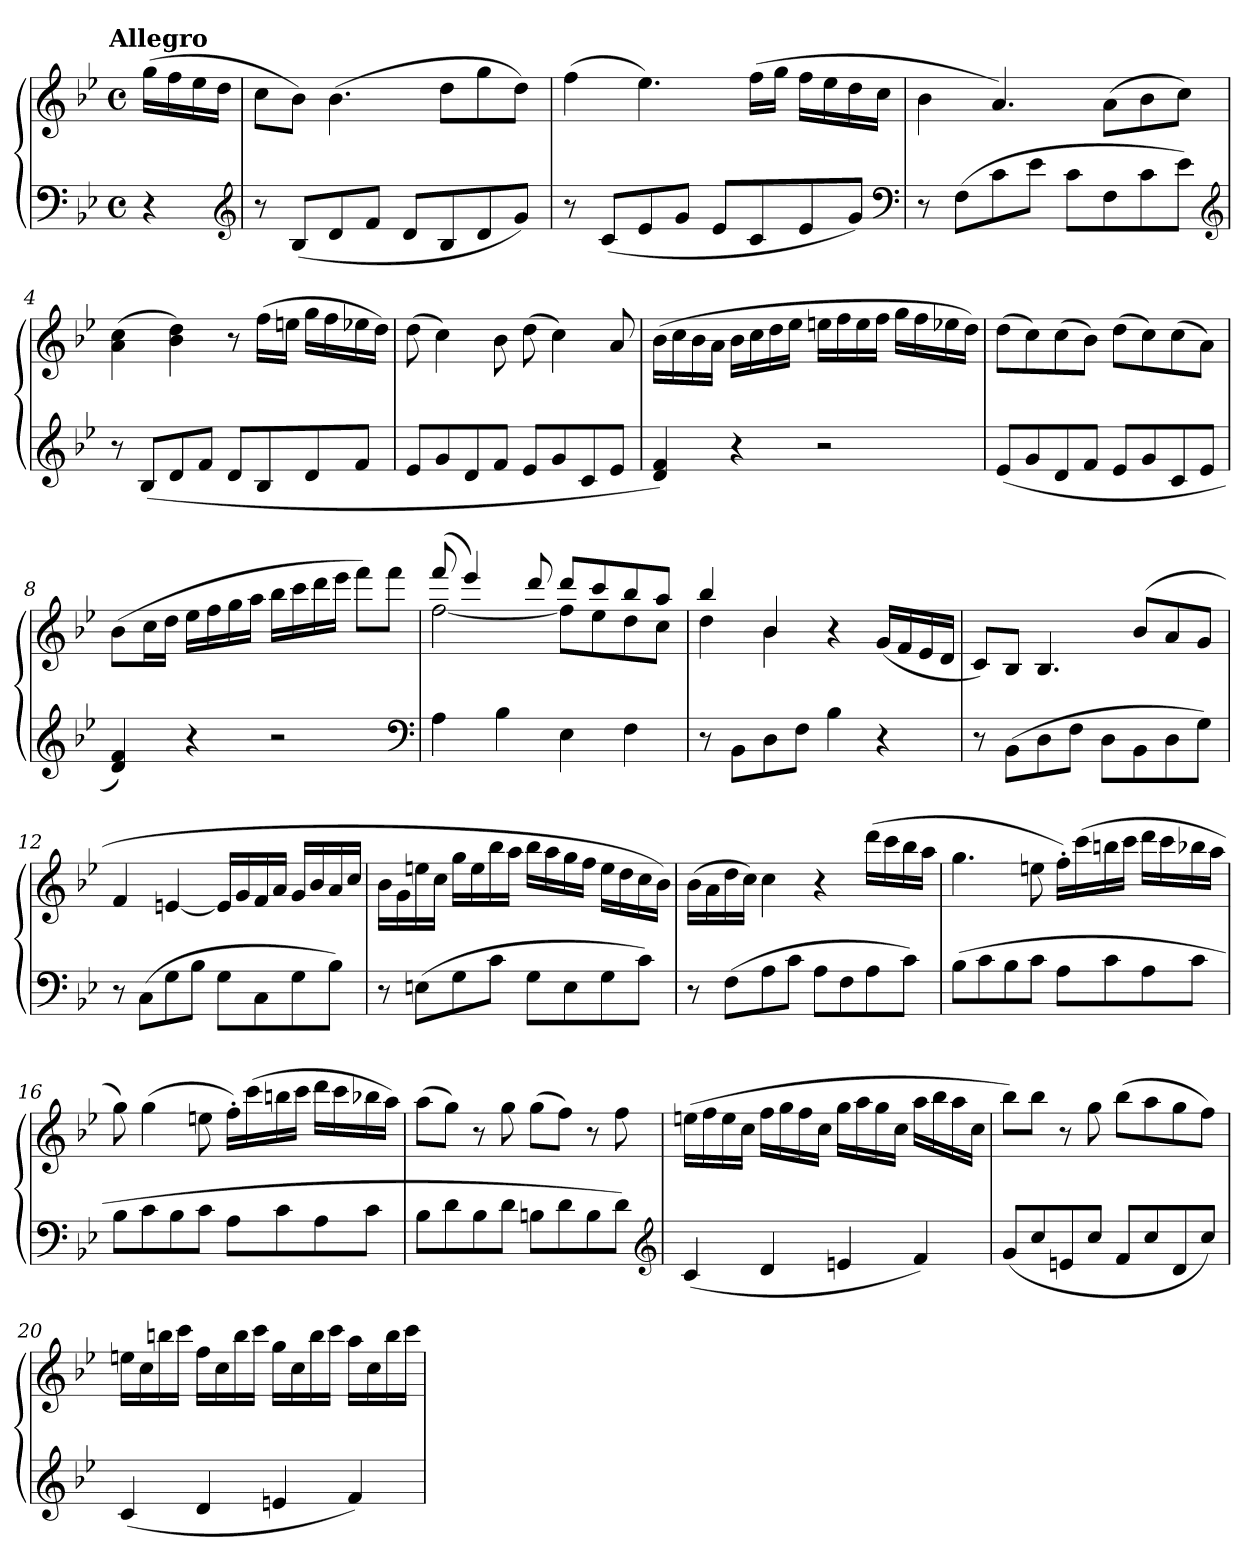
**kern	**kern
*part1	*part1
*staff2	*staff1
*clefF4	*clefG2
*k[b-e-]	*k[b-e-]
!!LO:TX:omd:t=Allegro
*M4/4	*M4/4
*met(c)	*met(c)
*MM120	*MM120
=	=
4r	(16ggLL
.	16ff
.	16ee-
.	16ddJJ
*clefG2	*
=1	=1
8r	8ccL
(8B-L	8b-J)
8d	(4.b-
8fJ	.
8dL	.
8B-	8ddL
8d	8gg
8gJ)	8ddJ)
=2	=2
8r	(4ff
(8cL	.
8e-	4.ee-)
8gJ	.
8e-L	.
8c	(16ffLL
.	16ggJJ
8e-	16ffLL
.	16ee-
8gJ)	16dd
.	16ccJJ
*clefF4	*
=3	=3
8r	4b-
(8FL	.
8c	4.a)
8e-J	.
8cL	.
8F	(8aL
8c	8b-
8e-J)	8ccJ)
*clefG2	*
=4	=4
8r	(4a 4cc
(8B-L	.
8d	4b- 4dd)
8fJ	.
8dL	8r
8B-	(16ffLL
.	16eenJJ
8d	16ggLL
.	16ff
8fJ	16ee-X
.	16ddJJ)
=5	=5
8e-L	(8dd
8g	4cc)
8d	.
8fJ	8b-
8e-L	(8dd
8g	4cc)
8c	.
8e-J	8a
=6	=6
4d 4f)	(16b-LL
.	16cc
.	16b-
.	16aJJ
4r	16b-LL
.	16cc
.	16dd
.	16ee-JJ
2r	16eenLL
.	16ff
.	16ee
.	16ffJJ
.	16ggLL
.	16ff
.	16ee-X
.	16ddJJ)
=7	=7
(8e-L	(8ddL
8g	8cc)
8d	(8cc
8fJ	8b-J)
8e-L	(8ddL
8g	8cc)
8c	(8cc
8e-J	8aJ)
=8	=8
4d 4f)	(8b-L
.	16ccL
.	16ddJJ
4r	16ee-LL
.	16ff
.	16gg
.	16aaJJ
2r	16bb-LL
.	16ccc
.	16ddd
.	16eee-JJ
.	8fffL)
.	8fffJ
*clefF4	*
=9	=9
*	*^
4A	(8fff	[2ff
.	4eee-)	.
4B-	.	.
.	8ddd	.
4E-	8dddL	8ffL]
.	8ccc	8ee-
4F	8bb-	8dd
.	8aaJ	8ccJ
=10	=10	=10
8r	4bb-	4dd
8BB-L	.	.
8D	4b-	4b-
8FJ	.	.
4B-	4r	2ryy
4r	(16gLL	.
.	16f	.
.	16e-	.
.	16dJJ	.
*	*v	*v
=11	=11
8r	8cL)
(8BB-L	8B-J
8D	4.B-
8FJ	.
8DL	.
8BB-	(8b-L
8D	8a
8GJ)	8gJ
=12	=12
8r	4f
(8CL	.
8G	[4en
8B-J	.
8GL	16eLL]
.	16g
8C	16f
.	16aJJ
8G	16gLL
.	16b-
8B-J)	16a
.	16ccJJ
=13	=13
8r	16b-LL
.	16g
(8EnL	16een
.	16ccJJ
8G	16ggLL
.	16ee
8cJ	16bb-
.	16aaJJ
8GL	16bb-LL
.	16aa
8E	16gg
.	16ffJJ
8G	16eeLL
.	16dd
8cJ)	16cc
.	16b-JJ)
=14	=14
8r	(16b-LL
.	16a
(8FL	16dd
.	16ccJJ)
8A	4cc
8cJ	.
8AL	4r
8F	.
8A	(16dddLL
.	16ccc
8cJ)	16bb-
.	16aaJJ
=15	=15
(8B-L	4.gg
8c	.
8B-	.
8cJ	8een
8AL	16ff'LL)
.	(16ccc
8c	16bbn
.	16cccJJ
8A	16dddLL
.	16ccc
8cJ	16bb-X
.	16aaJJ
=16	=16
8B-L	8gg)
8c	(4gg
8B-	.
8cJ	8een
8AL	16ff'LL)
.	(16ccc
8c	16bbn
.	16cccJJ
8A	16dddLL
.	16ccc
8cJ	16bb-X
.	16aaJJ)
=17	=17
8B-L	(8aaL
8d	8ggJ)
8B-	8r
8dJ	8gg
8BnL	(8ggL
8d	8ffJ)
8B	8r
8dJ)	8ff
*clefG2	*
=18	=18
(4c	(16eenLL
.	16ff
.	16ee
.	16ccJJ
4d	16ffLL
.	16gg
.	16ff
.	16ccJJ
4en	16ggLL
.	16aa
.	16gg
.	16ccJJ
4f)	16aaLL
.	16bb-
.	16aa
.	16ccJJ
=19	=19
(8gL	8bb-L)
8cc	8bb-J
8en	8r
8ccJ	8gg
8fL	(8bb-L
8cc	8aa
8d	8gg
8ccJ)	8ffJ)
=20	=20
(4c	16eenLL
.	16cc
.	16bbn
.	16cccJJ
4d	16ffLL
.	16cc
.	16bb
.	16cccJJ
4en	16ggLL
.	16cc
.	16bb
.	16cccJJ
4f)	16aaLL
.	16cc
.	16bb
.	16cccJJ
=	=
*-	*-
